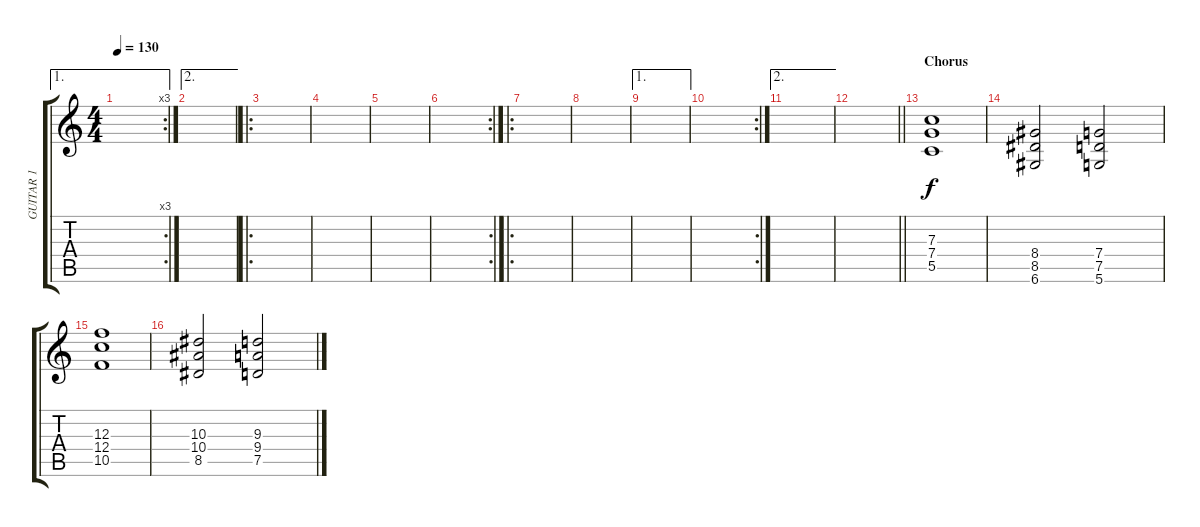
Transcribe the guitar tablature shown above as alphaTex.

\track ("GUITAR 1" "GUITAR 1") {instrument overdrivenguitar}
\staff {score tabs}
\tuning (D4 A3 F3 C3 G2 D2) {hide}
\ae 1
\rc 3
\ts (4 4)
\tempo 130
\clef g2
\ks c
|
\ae 2
|
\ro
|
|
|
\rc 2
|
\ro
|
|
\ae 1
|
\rc 2
|
\ae 2
|
\barLineRight lightlight
|
\section ("" "Chorus")
(7.3 7.4 5.5).1 |
(8.4 8.5 6.6).2 (7.4 7.5 5.6).2 |
(12.3 12.4 10.5).1 |
(10.3 10.4 8.5).2 (9.3 9.4 7.5).2
